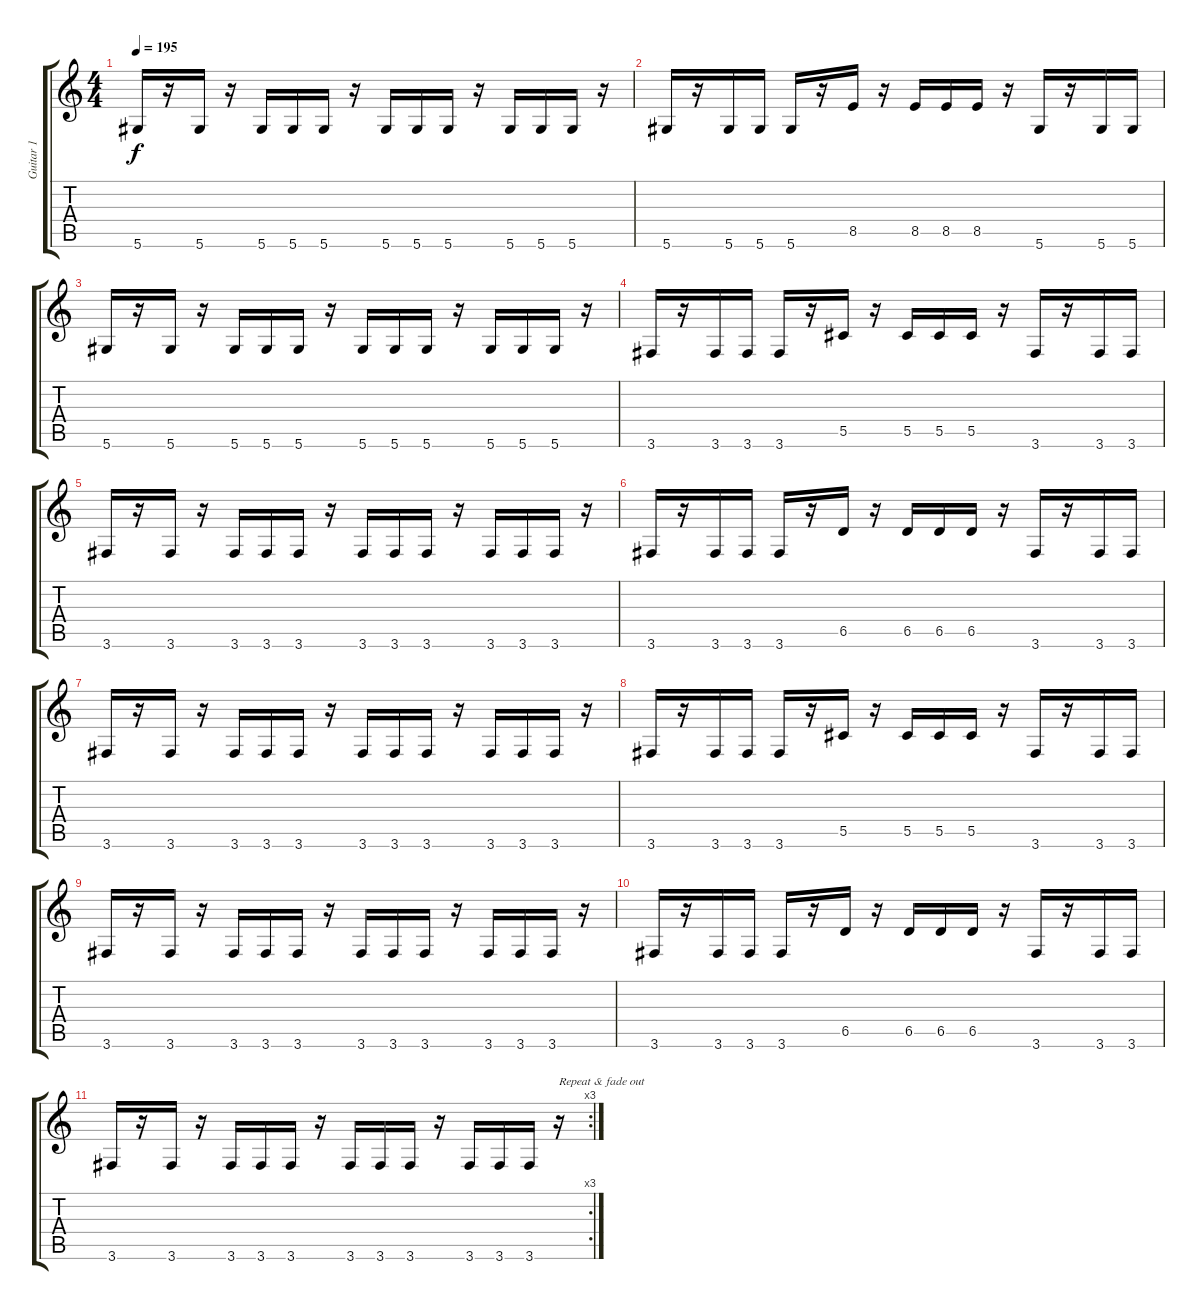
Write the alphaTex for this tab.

\track ("Guitar 1" "Guitar 1") {instrument distortionguitar}
\staff {score tabs}
\tuning (Eb4 Bb3 Gb3 Db3 Ab2 Eb2) {hide}
\ts (4 4)
\tempo 195
\clef g2
\ks c
5.6.16{dy f} r.16 5.6.16 r.16 5.6.16 5.6.16 5.6.16 r.16 5.6.16 5.6.16 5.6.16 r.16 5.6.16 5.6.16 5.6.16 r.16 |
5.6.16 r.16 5.6.16 5.6.16 5.6.16 r.16 8.5.16 r.16 8.5.16 8.5.16 8.5.16 r.16 5.6.16 r.16 5.6.16 5.6.16 |
5.6.16 r.16 5.6.16 r.16 5.6.16 5.6.16 5.6.16 r.16 5.6.16 5.6.16 5.6.16 r.16 5.6.16 5.6.16 5.6.16 r.16 |
3.6.16 r.16 3.6.16 3.6.16 3.6.16 r.16 5.5.16 r.16 5.5.16 5.5.16 5.5.16 r.16 3.6.16 r.16 3.6.16 3.6.16 |
3.6.16 r.16 3.6.16 r.16 3.6.16 3.6.16 3.6.16 r.16 3.6.16 3.6.16 3.6.16 r.16 3.6.16 3.6.16 3.6.16 r.16 |
3.6.16 r.16 3.6.16 3.6.16 3.6.16 r.16 6.5.16 r.16 6.5.16 6.5.16 6.5.16 r.16 3.6.16 r.16 3.6.16 3.6.16 |
3.6.16 r.16 3.6.16 r.16 3.6.16 3.6.16 3.6.16 r.16 3.6.16 3.6.16 3.6.16 r.16 3.6.16 3.6.16 3.6.16 r.16 |
3.6.16 r.16 3.6.16 3.6.16 3.6.16 r.16 5.5.16 r.16 5.5.16 5.5.16 5.5.16 r.16 3.6.16 r.16 3.6.16 3.6.16 |
3.6.16 r.16 3.6.16 r.16 3.6.16 3.6.16 3.6.16 r.16 3.6.16 3.6.16 3.6.16 r.16 3.6.16 3.6.16 3.6.16 r.16 |
3.6.16 r.16 3.6.16 3.6.16 3.6.16 r.16 6.5.16 r.16 6.5.16 6.5.16 6.5.16 r.16 3.6.16 r.16 3.6.16 3.6.16 |
\rc 3
3.6.16 r.16 3.6.16 r.16 3.6.16 3.6.16 3.6.16 r.16 3.6.16 3.6.16 3.6.16 r.16 3.6.16 3.6.16 3.6.16 r.16{txt "Repeat & fade out"}
